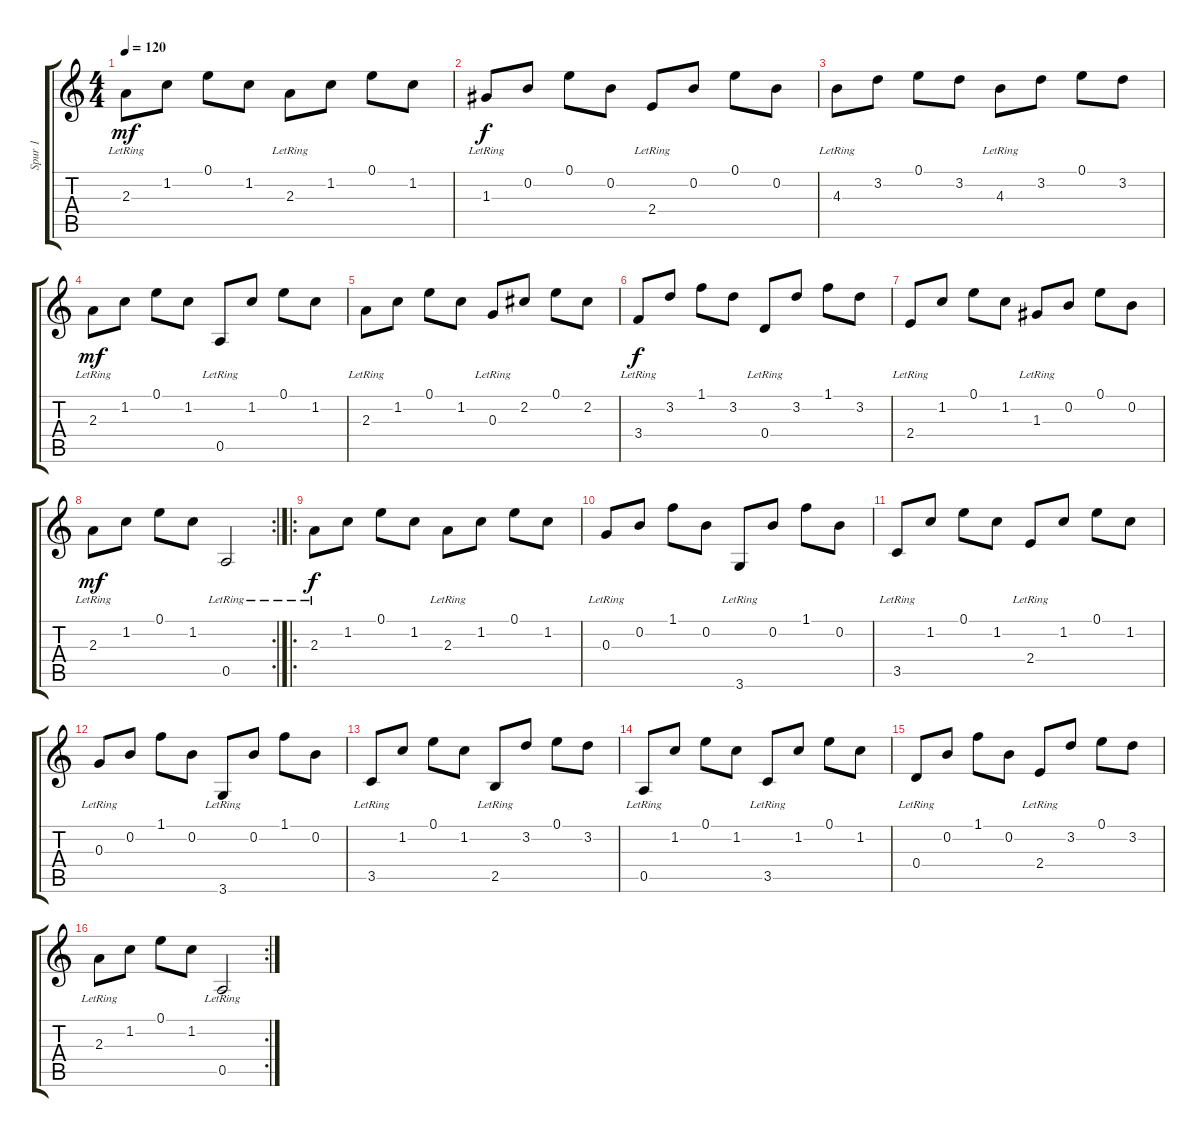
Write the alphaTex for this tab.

\track ("Spur 1" "Spur 1") {instrument acousticguitarnylon}
\staff {score tabs}
\tuning (E4 B3 G3 D3 A2 E2) {hide}
\ts (4 4)
\tempo 120
\clef g2
\ks c
2.3{lr}.8{dy mf instrument acousticguitarnylon} 1.2.8 0.1.8 1.2.8 2.3{lr}.8 1.2.8 0.1.8 1.2.8 |
1.3{lr}.8{dy f} 0.2.8 0.1.8 0.2.8 2.4{lr}.8 0.2.8 0.1.8 0.2.8 |
4.3{lr}.8 3.2.8 0.1.8 3.2.8 4.3{lr}.8 3.2.8 0.1.8 3.2.8 |
2.3{lr}.8{dy mf} 1.2.8 0.1.8 1.2.8 0.5{lr}.8 1.2.8 0.1.8 1.2.8 |
2.3{lr}.8 1.2.8 0.1.8 1.2.8 0.3{lr}.8 2.2.8 0.1.8 2.2.8 |
3.4{lr}.8{dy f} 3.2.8 1.1.8 3.2.8 0.4{lr}.8 3.2.8 1.1.8 3.2.8 |
2.4{lr}.8 1.2.8 0.1.8 1.2.8 1.3{lr}.8 0.2.8 0.1.8 0.2.8 |
\rc 2
2.3{lr}.8{dy mf} 1.2.8 0.1.8 1.2.8 0.5{lr}.2 |
\ro
2.3{lr}.8{dy f} 1.2.8 0.1.8 1.2.8 2.3{lr}.8 1.2.8 0.1.8 1.2.8 |
0.3{lr}.8 0.2.8 1.1.8 0.2.8 3.6{lr}.8 0.2.8 1.1.8 0.2.8 |
3.5{lr}.8 1.2.8 0.1.8 1.2.8 2.4{lr}.8 1.2.8 0.1.8 1.2.8 |
0.3{lr}.8 0.2.8 1.1.8 0.2.8 3.6{lr}.8 0.2.8 1.1.8 0.2.8 |
3.5{lr}.8 1.2.8 0.1.8 1.2.8 2.5{lr}.8 3.2.8 0.1.8 3.2.8 |
0.5{lr}.8 1.2.8 0.1.8 1.2.8 3.5{lr}.8 1.2.8 0.1.8 1.2.8 |
0.4{lr}.8 0.2.8 1.1.8 0.2.8 2.4{lr}.8 3.2.8 0.1.8 3.2.8 |
\rc 2
2.3{lr}.8 1.2.8 0.1.8 1.2.8 0.5{lr}.2
